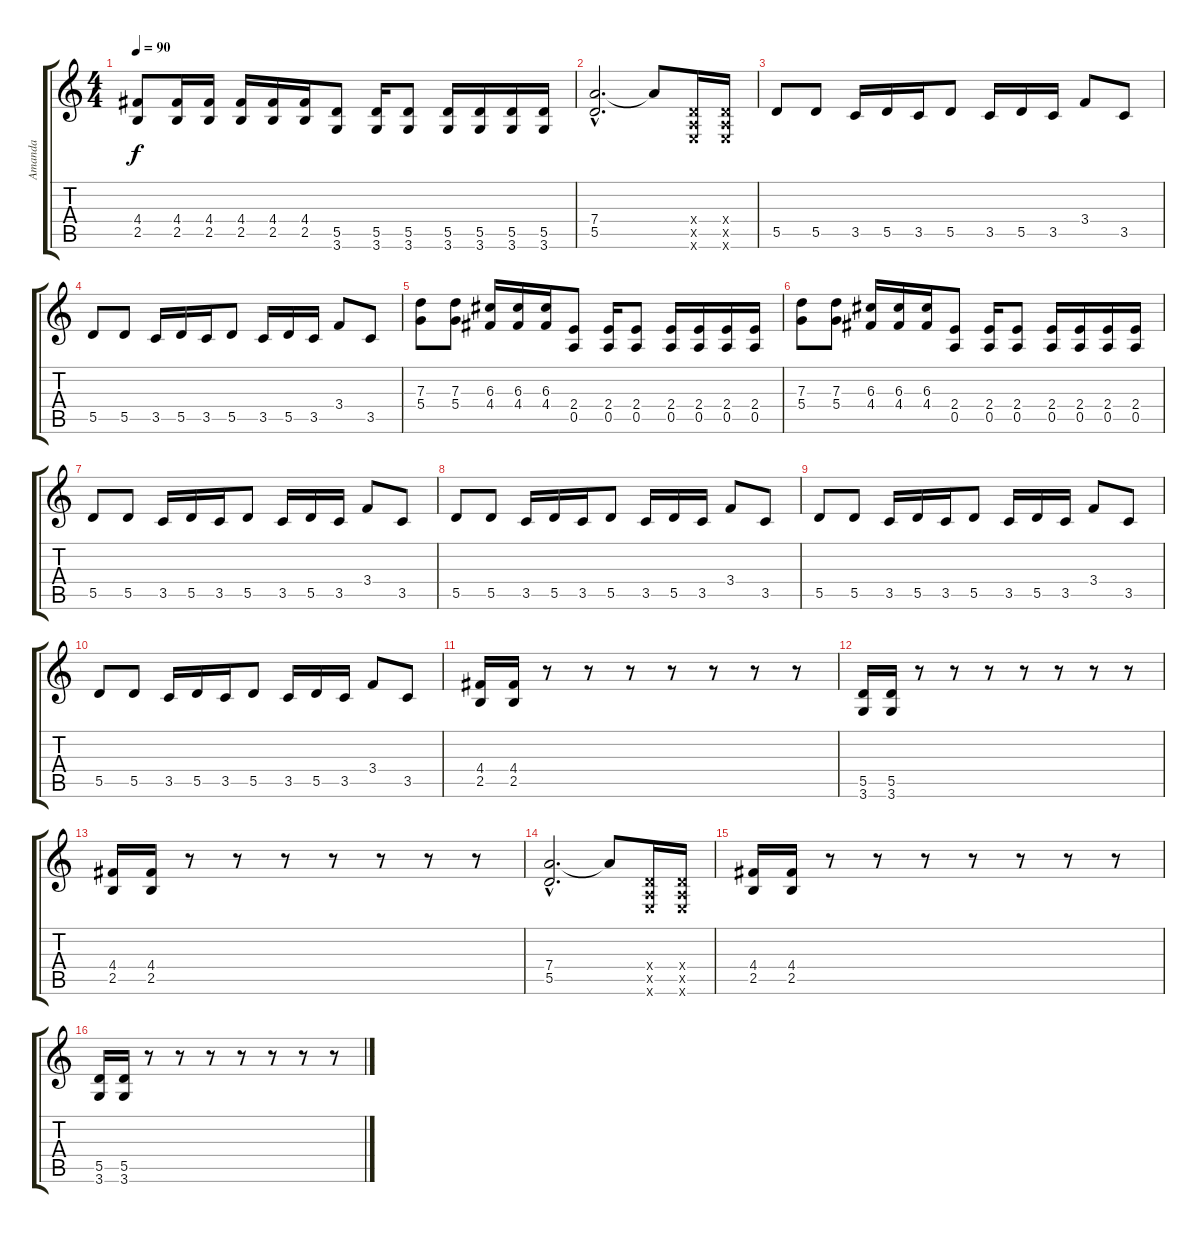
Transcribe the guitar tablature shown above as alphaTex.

\track ("Amanda" "Amanda") {instrument distortionguitar}
\staff {score tabs}
\tuning (E4 B3 G3 D3 A2 E2) {hide}
\ts (4 4)
\tempo 90
\clef g2
\ks c
(4.4 2.5).8{dy f} (4.4 2.5).16 (4.4 2.5).16 (4.4 2.5).16 (4.4 2.5).16 (4.4 2.5).16 (5.5 3.6).8 (5.5 3.6).16 (5.5 3.6).8 (5.5 3.6).16 (5.5 3.6).16 (5.5 3.6).16 (5.5 3.6).16 |
(7.4{hac} 5.5{hac}).2{d} 7.4{t}.8 (0.4{x} 0.5{x} 0.6{x}).16 (0.4{x} 0.5{x} 0.6{x}).16 |
5.5.8 5.5.8 3.5.16 5.5.16 3.5.16 5.5.8 3.5.16 5.5.16 3.5.16 3.4.8 3.5.8 |
5.5.8 5.5.8 3.5.16 5.5.16 3.5.16 5.5.8 3.5.16 5.5.16 3.5.16 3.4.8 3.5.8 |
(7.3 5.4).8 (7.3 5.4).8 (6.3 4.4).16 (6.3 4.4).16 (6.3 4.4).16 (2.4 0.5).8 (2.4 0.5).16 (2.4 0.5).8 (2.4 0.5).16 (2.4 0.5).16 (2.4 0.5).16 (2.4 0.5).16 |
(7.3 5.4).8 (7.3 5.4).8 (6.3 4.4).16 (6.3 4.4).16 (6.3 4.4).16 (2.4 0.5).8 (2.4 0.5).16 (2.4 0.5).8 (2.4 0.5).16 (2.4 0.5).16 (2.4 0.5).16 (2.4 0.5).16 |
5.5.8 5.5.8 3.5.16 5.5.16 3.5.16 5.5.8 3.5.16 5.5.16 3.5.16 3.4.8 3.5.8 |
5.5.8 5.5.8 3.5.16 5.5.16 3.5.16 5.5.8 3.5.16 5.5.16 3.5.16 3.4.8 3.5.8 |
5.5.8 5.5.8 3.5.16 5.5.16 3.5.16 5.5.8 3.5.16 5.5.16 3.5.16 3.4.8 3.5.8 |
5.5.8 5.5.8 3.5.16 5.5.16 3.5.16 5.5.8 3.5.16 5.5.16 3.5.16 3.4.8 3.5.8 |
(4.4 2.5).16 (4.4 2.5).16 r.8 r.8 r.8 r.8 r.8 r.8 r.8 |
(5.5 3.6).16 (5.5 3.6).16 r.8 r.8 r.8 r.8 r.8 r.8 r.8 |
(4.4 2.5).16 (4.4 2.5).16 r.8 r.8 r.8 r.8 r.8 r.8 r.8 |
(7.4{hac} 5.5{hac}).2{d} 7.4{t}.8 (0.4{x} 0.5{x} 0.6{x}).16 (0.4{x} 0.5{x} 0.6{x}).16 |
(4.4 2.5).16 (4.4 2.5).16 r.8 r.8 r.8 r.8 r.8 r.8 r.8 |
(5.5 3.6).16 (5.5 3.6).16 r.8 r.8 r.8 r.8 r.8 r.8 r.8
